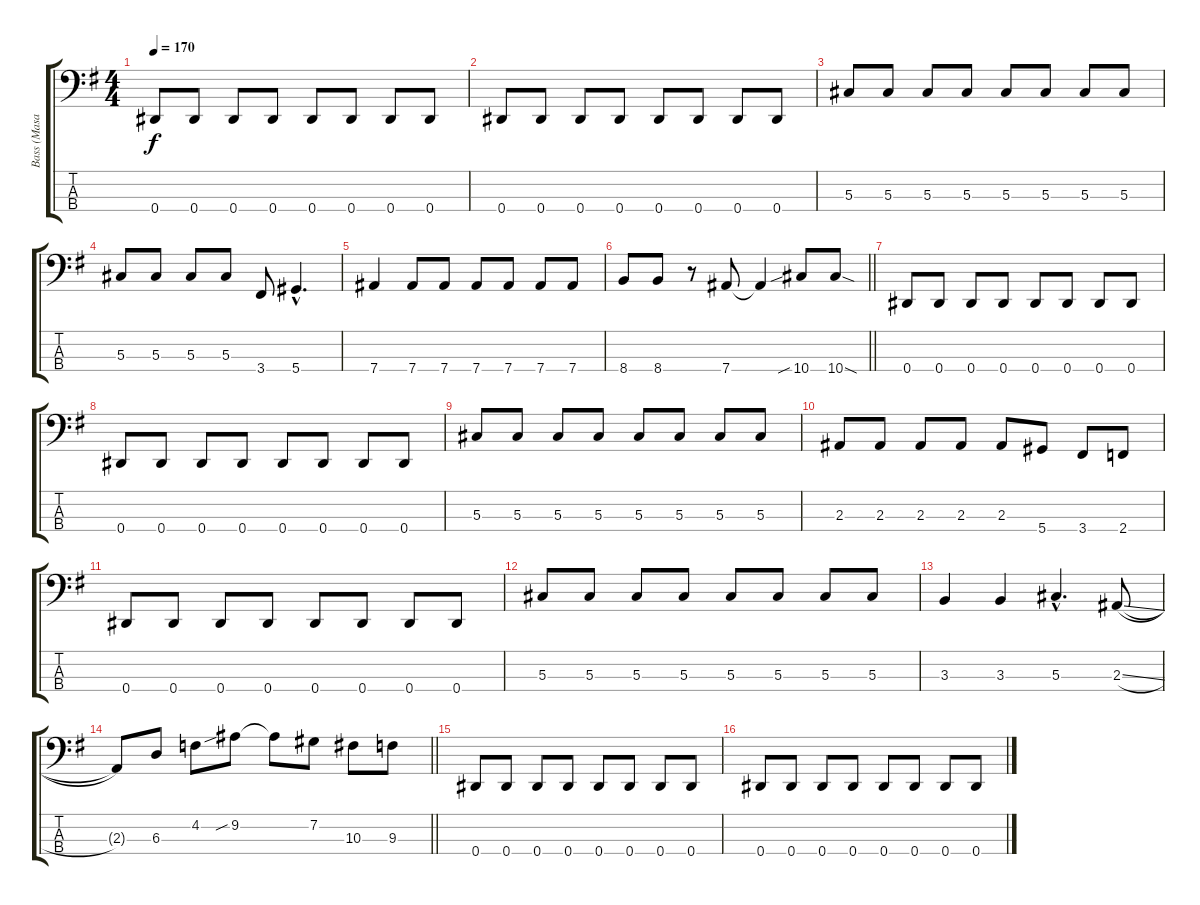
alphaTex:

\track ("Bass (Masaki)" "Bass (Masa") {instrument electricbassfinger}
\staff {score tabs}
\tuning (Gb2 Db2 Ab1 Eb1) {hide}
\ts (4 4)
\tempo 170
\clef f4
\ks g
0.4.8{dy f} 0.4.8 0.4.8 0.4.8 0.4.8 0.4.8 0.4.8 0.4.8 |
0.4.8 0.4.8 0.4.8 0.4.8 0.4.8 0.4.8 0.4.8 0.4.8 |
5.3.8 5.3.8 5.3.8 5.3.8 5.3.8 5.3.8 5.3.8 5.3.8 |
5.3.8 5.3.8 5.3.8 5.3.8 3.4.8 5.4{hac}.4{d} |
7.4.4 7.4.8 7.4.8 7.4.8 7.4.8 7.4.8 7.4.8 |
\barLineRight lightlight
8.4.8 8.4.8 r.8 7.4.8 7.4{t}.4 10.4{sib}.8 10.4{sod}.8 |
0.4.8 0.4.8 0.4.8 0.4.8 0.4.8 0.4.8 0.4.8 0.4.8 |
0.4.8 0.4.8 0.4.8 0.4.8 0.4.8 0.4.8 0.4.8 0.4.8 |
5.3.8 5.3.8 5.3.8 5.3.8 5.3.8 5.3.8 5.3.8 5.3.8 |
2.3.8 2.3.8 2.3.8 2.3.8 2.3.8 5.4.8 3.4.8 2.4.8 |
0.4.8 0.4.8 0.4.8 0.4.8 0.4.8 0.4.8 0.4.8 0.4.8 |
5.3.8 5.3.8 5.3.8 5.3.8 5.3.8 5.3.8 5.3.8 5.3.8 |
3.3.4 3.3.4 5.3{hac}.4{d} 2.3{sl}.8 |
\barLineRight lightlight
2.3{t}.8 6.3.8 4.2.8 9.2{sib}.8 9.2{t}.8 7.2.8 10.3.8 9.3.8 |
0.4.8 0.4.8 0.4.8 0.4.8 0.4.8 0.4.8 0.4.8 0.4.8 |
0.4.8 0.4.8 0.4.8 0.4.8 0.4.8 0.4.8 0.4.8 0.4.8
